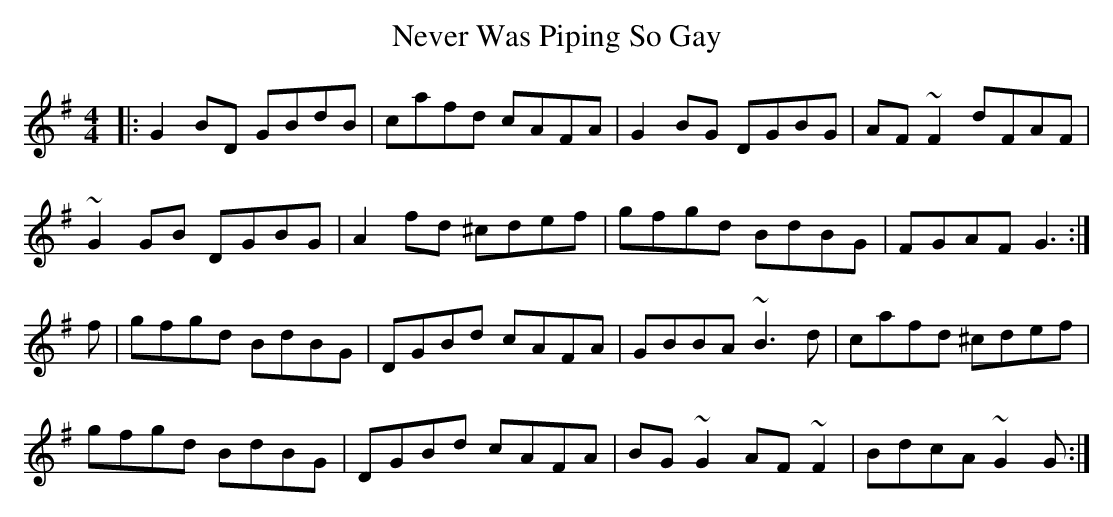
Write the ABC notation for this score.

X:1
T: Never Was Piping So Gay
M: 4/4
L: 1/8
K: Gmaj
|:G2BD GBdB|cafd cAFA|G2BG DGBG|AF~F2 dFAF|
~G2GB DGBG|A2 fd ^cdef|gfgd BdBG|FGAF G3:|
f|gfgd BdBG|DGBd cAFA|GBBA ~B3d|cafd ^cdef|
gfgd BdBG|DGBd cAFA|BG~G2 AF~F2|BdcA ~G2G:|
